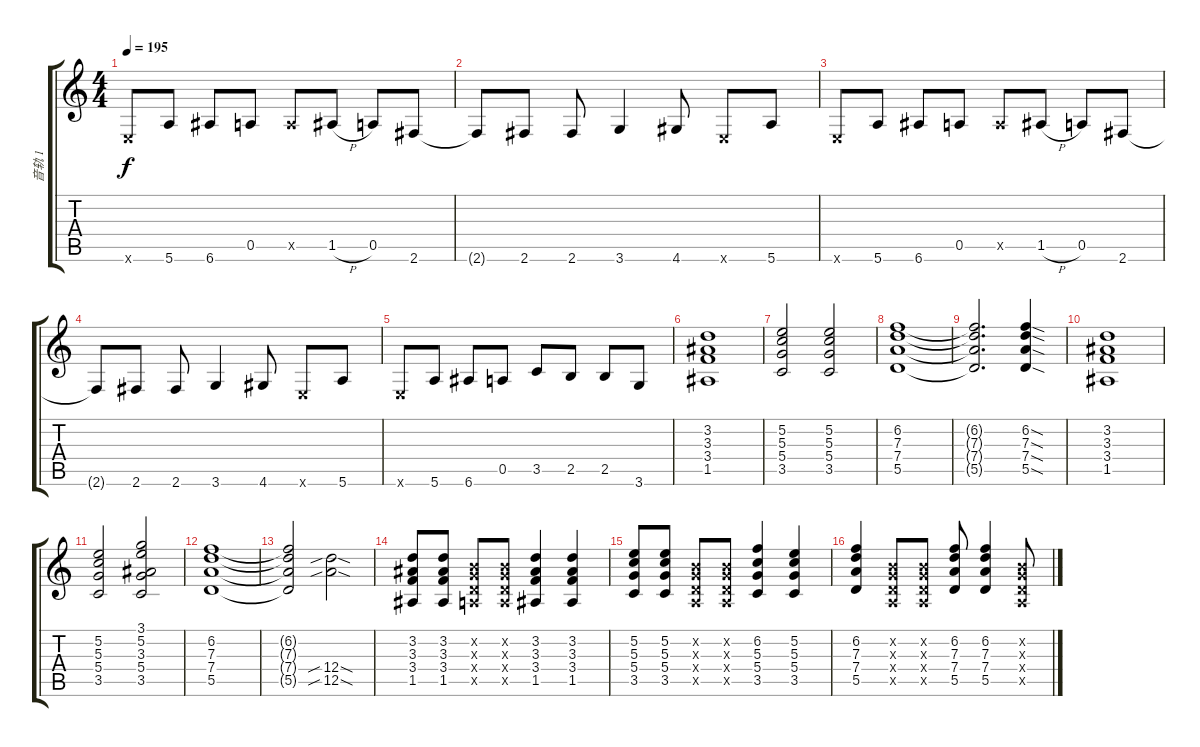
\track ("音轨 1" "音轨 1") {instrument acousticguitarsteel}
\staff {score tabs}
\tuning (E4 B3 G3 D3 A2 E2) {hide}
\ts (4 4)
\tempo 195
\clef g2
\ks c
0.6{x}.8{dy f} 5.6.8 6.6.8 0.5.8 0.5{x}.8 1.5{h}.8 0.5.8 2.6.8 |
2.6{t}.8 2.6.8 2.6.8 3.6.4 4.6.8 0.6{x}.8 5.6.8 |
0.6{x}.8 5.6.8 6.6.8 0.5.8 0.5{x}.8 1.5{h}.8 0.5.8 2.6.8 |
2.6{t}.8 2.6.8 2.6.8 3.6.4 4.6.8 0.6{x}.8 5.6.8 |
0.6{x}.8 5.6.8 6.6.8 0.5.8 3.5.8 2.5.8 2.5.8 3.6.8 |
(3.2 3.3 3.4 1.5).1 |
(5.2 5.3 5.4 3.5).2 (5.2 5.3 5.4 3.5).2 |
(6.2 7.3 7.4 5.5).1 |
(6.2{t} 7.3{t} 7.4{t} 5.5{t}).2{d} (6.2{sod} 7.3{sod} 7.4{sod} 5.5{sod}).4 |
(3.2 3.3 3.4 1.5).1 |
(5.2 5.3 5.4 3.5).2 (3.1 5.2 3.3 5.4 3.5).2 |
(6.2 7.3 7.4 5.5).1 |
(6.2{t} 7.3{t} 7.4{t} 5.5{t}).2 (12.4{sib sod} 12.5{sib sod}).2 |
(3.2 3.3 3.4 1.5).8 (3.2 3.3 3.4 1.5).8 (0.2{x} 0.3{x} 0.4{x} 0.5{x}).8 (0.2{x} 0.3{x} 0.4{x} 0.5{x}).8 (3.2 3.3 3.4 1.5).4 (3.2 3.3 3.4 1.5).4 |
(5.2 5.3 5.4 3.5).8 (5.2 5.3 5.4 3.5).8 (0.2{x} 0.3{x} 0.4{x} 0.5{x}).8 (0.2{x} 0.3{x} 0.4{x} 0.5{x}).8 (6.2 5.3 5.4 3.5).4 (5.2 5.3 5.4 3.5).4 |
(6.2 7.3 7.4 5.5).4 (0.2{x} 0.3{x} 0.4{x} 0.5{x}).8 (0.2{x} 0.3{x} 0.4{x} 0.5{x}).8 (6.2 7.3 7.4 5.5).8 (6.2 7.3 7.4 5.5).4 (0.2{x} 0.3{x} 0.4{x} 0.5{x}).8
